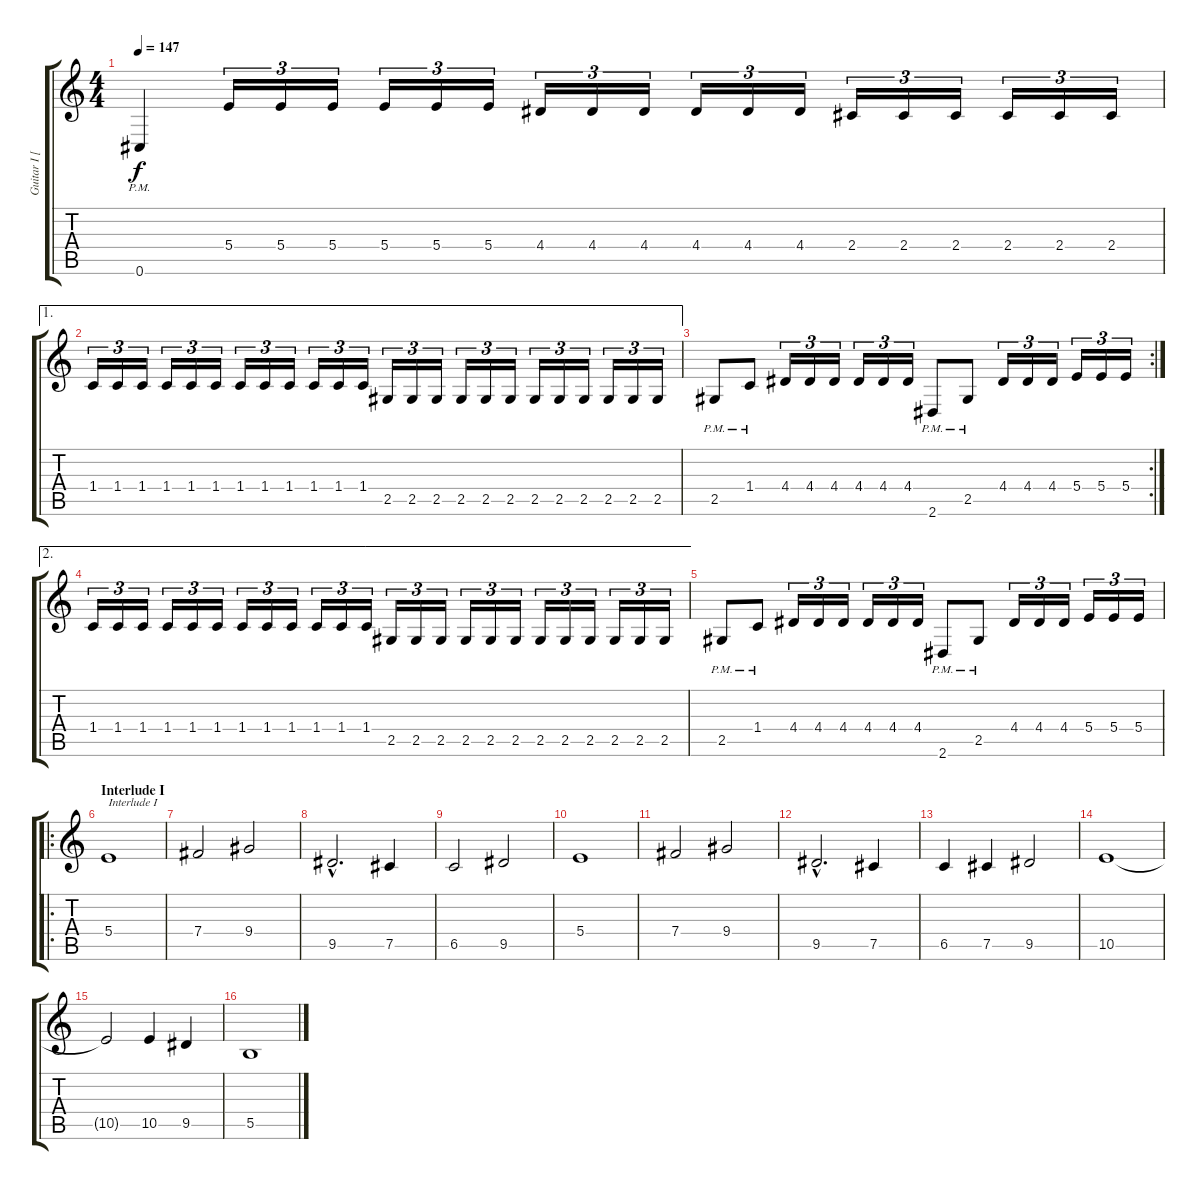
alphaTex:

\track ("Guitar I [Ivar Bjornsson]" "Guitar I [") {instrument distortionguitar}
\staff {score tabs}
\tuning (Db4 Ab3 E3 B2 Gb2 Db2) {hide}
\ts (4 4)
\tempo 147
\clef g2
\ks c
0.6{pm}.4{dy f} 5.4.16{tu (3 2)} 5.4.16{tu (3 2)} 5.4.16{tu (3 2)} 5.4.16{tu (3 2)} 5.4.16{tu (3 2)} 5.4.16{tu (3 2)} 4.4.16{tu (3 2)} 4.4.16{tu (3 2)} 4.4.16{tu (3 2)} 4.4.16{tu (3 2)} 4.4.16{tu (3 2)} 4.4.16{tu (3 2)} 2.4.16{tu (3 2)} 2.4.16{tu (3 2)} 2.4.16{tu (3 2)} 2.4.16{tu (3 2)} 2.4.16{tu (3 2)} 2.4.16{tu (3 2)} |
\ae 1
1.4.16{tu (3 2)} 1.4.16{tu (3 2)} 1.4.16{tu (3 2)} 1.4.16{tu (3 2)} 1.4.16{tu (3 2)} 1.4.16{tu (3 2)} 1.4.16{tu (3 2)} 1.4.16{tu (3 2)} 1.4.16{tu (3 2)} 1.4.16{tu (3 2)} 1.4.16{tu (3 2)} 1.4.16{tu (3 2)} 2.5.16{tu (3 2)} 2.5.16{tu (3 2)} 2.5.16{tu (3 2)} 2.5.16{tu (3 2)} 2.5.16{tu (3 2)} 2.5.16{tu (3 2)} 2.5.16{tu (3 2)} 2.5.16{tu (3 2)} 2.5.16{tu (3 2)} 2.5.16{tu (3 2)} 2.5.16{tu (3 2)} 2.5.16{tu (3 2)} |
\rc 2
2.5{pm}.8 1.4{pm}.8 4.4.16{tu (3 2)} 4.4.16{tu (3 2)} 4.4.16{tu (3 2)} 4.4.16{tu (3 2)} 4.4.16{tu (3 2)} 4.4.16{tu (3 2)} 2.6{pm}.8 2.5{pm}.8 4.4.16{tu (3 2)} 4.4.16{tu (3 2)} 4.4.16{tu (3 2)} 5.4.16{tu (3 2)} 5.4.16{tu (3 2)} 5.4.16{tu (3 2)} |
\ae 2
1.4.16{tu (3 2)} 1.4.16{tu (3 2)} 1.4.16{tu (3 2)} 1.4.16{tu (3 2)} 1.4.16{tu (3 2)} 1.4.16{tu (3 2)} 1.4.16{tu (3 2)} 1.4.16{tu (3 2)} 1.4.16{tu (3 2)} 1.4.16{tu (3 2)} 1.4.16{tu (3 2)} 1.4.16{tu (3 2)} 2.5.16{tu (3 2)} 2.5.16{tu (3 2)} 2.5.16{tu (3 2)} 2.5.16{tu (3 2)} 2.5.16{tu (3 2)} 2.5.16{tu (3 2)} 2.5.16{tu (3 2)} 2.5.16{tu (3 2)} 2.5.16{tu (3 2)} 2.5.16{tu (3 2)} 2.5.16{tu (3 2)} 2.5.16{tu (3 2)} |
2.5{pm}.8 1.4{pm}.8 4.4.16{tu (3 2)} 4.4.16{tu (3 2)} 4.4.16{tu (3 2)} 4.4.16{tu (3 2)} 4.4.16{tu (3 2)} 4.4.16{tu (3 2)} 2.6{pm}.8 2.5{pm}.8 4.4.16{tu (3 2)} 4.4.16{tu (3 2)} 4.4.16{tu (3 2)} 5.4.16{tu (3 2)} 5.4.16{tu (3 2)} 5.4.16{tu (3 2)} |
\ro
\section ("" "Interlude I")
5.4.1{txt "Interlude I"} |
7.4.2 9.4.2 |
9.5{hac}.2{d} 7.5.4 |
6.5.2 9.5.2 |
5.4.1 |
7.4.2 9.4.2 |
9.5{hac}.2{d} 7.5.4 |
6.5.4 7.5.4 9.5.2 |
10.5.1 |
10.5{t}.2 10.5.4 9.5.4 |
5.5.1
